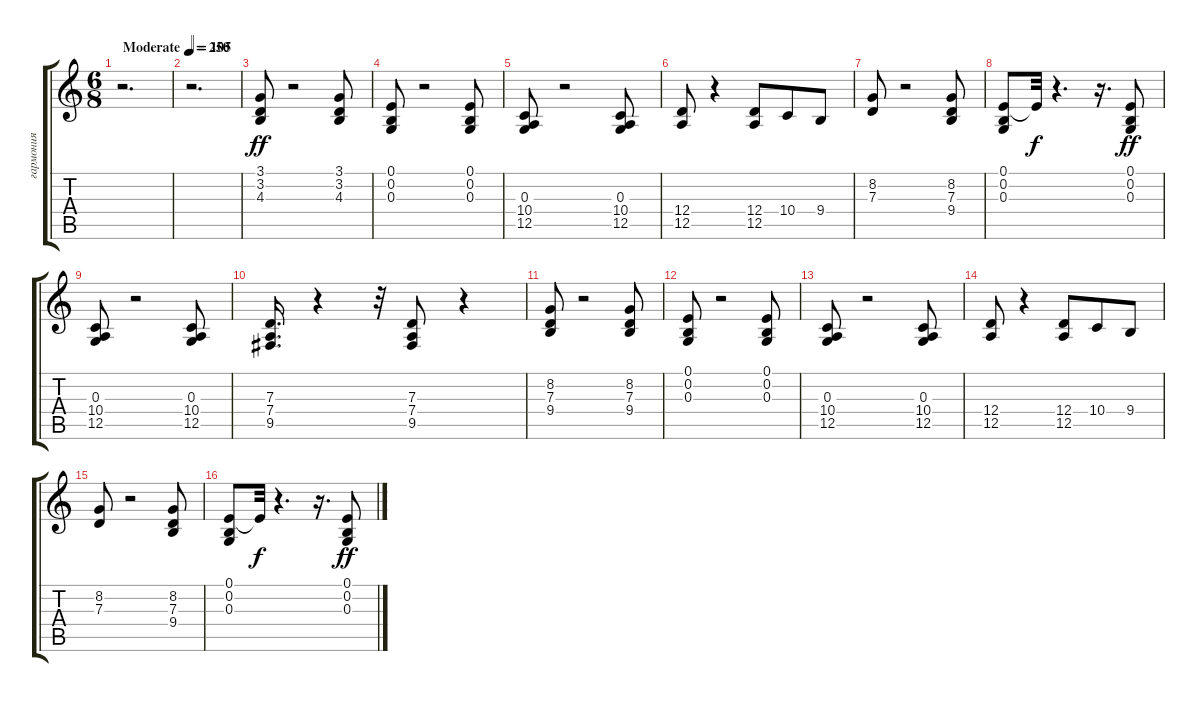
\track ("гармония" "гармония") {instrument voiceoohs}
\staff {score tabs}
\tuning (E4 B3 G3 D3 A2 E2) {hide}
\ts (6 8)
\tempo (250 "Moderate")
\clef g2
\ks c
r.2{d dy ff instrument voiceoohs} |
\tempo 105
r.2{d} |
(3.1 3.2 4.3).8 r.2 (3.1 3.2 4.3).8 |
(0.1 0.2 0.3).8 r.2 (0.1 0.2 0.3).8 |
(0.3 10.4 12.5).8 r.2 (0.3 10.4 12.5).8 |
(12.4 12.5).8 r.4 (12.4 12.5).8 10.4.8 9.4.8 |
(8.2 7.3).8 r.2 (8.2 7.3 9.4).8 |
(0.1 0.2 0.3).8 0.1{t}.32{dy f} r.4{d} r.16{d} (0.1 0.2 0.3).8{dy ff} |
(0.3 10.4 12.5).8 r.2 (0.3 10.4 12.5).8 |
(7.3 7.4 9.5).16{d} r.4 r.32 (7.3 7.4 9.5).8 r.4 |
(8.2 7.3 9.4).8 r.2 (8.2 7.3 9.4).8 |
(0.1 0.2 0.3).8 r.2 (0.1 0.2 0.3).8 |
(0.3 10.4 12.5).8 r.2 (0.3 10.4 12.5).8 |
(12.4 12.5).8 r.4 (12.4 12.5).8 10.4.8 9.4.8 |
(8.2 7.3).8 r.2 (8.2 7.3 9.4).8 |
(0.1 0.2 0.3).8 0.1{t}.32{dy f} r.4{d} r.16{d} (0.1 0.2 0.3).8{dy ff}
